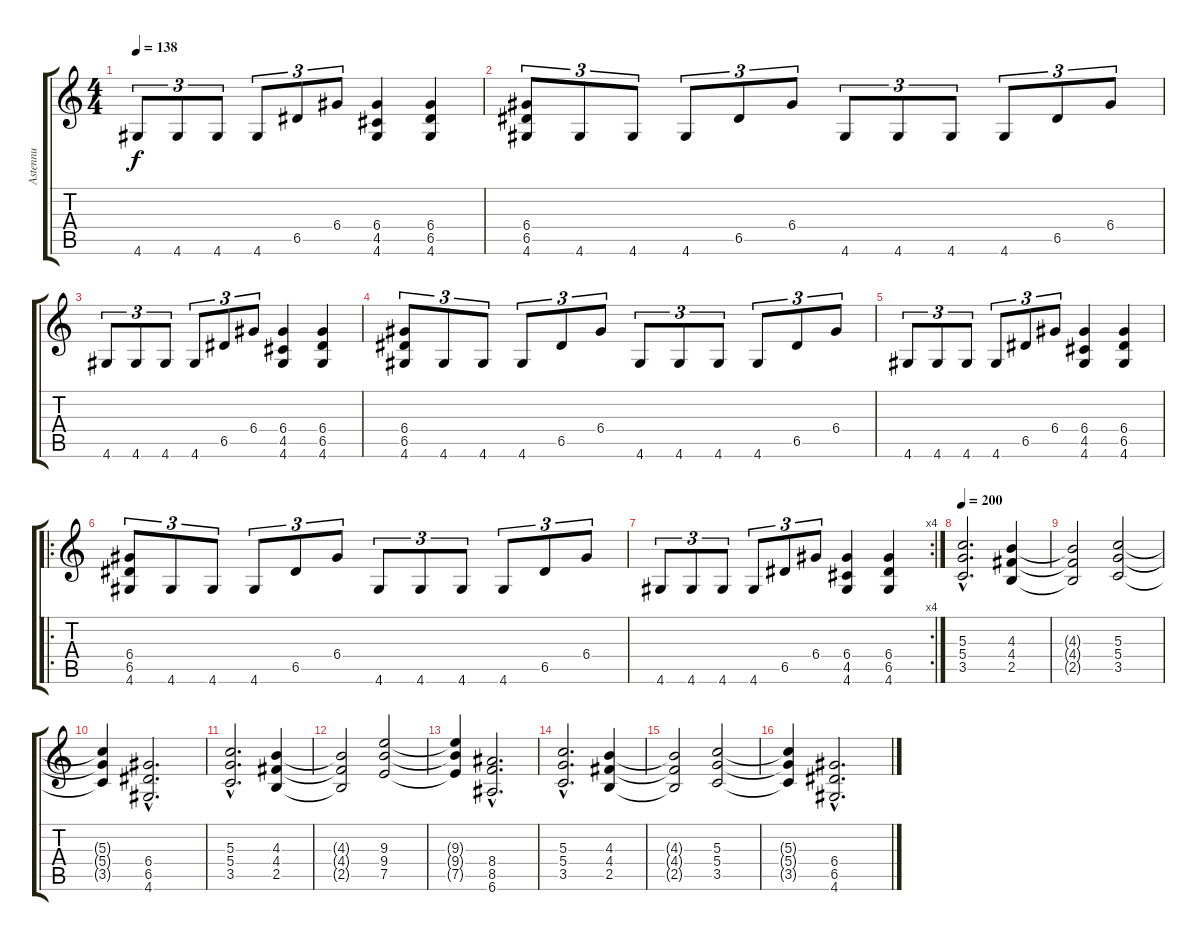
\track ("Astennu" "Astennu") {instrument distortionguitar}
\staff {score tabs}
\tuning (E4 B3 G3 D3 A2 E2) {hide}
\ts (4 4)
\tempo 138
\clef g2
\ks c
4.6.8{tu (3 2) dy f} 4.6.8{tu (3 2)} 4.6.8{tu (3 2)} 4.6.8{tu (3 2)} 6.5.8{tu (3 2)} 6.4.8{tu (3 2)} (6.4 4.5 4.6).4 (6.4 6.5 4.6).4 |
(6.4 6.5 4.6).8{tu (3 2)} 4.6.8{tu (3 2)} 4.6.8{tu (3 2)} 4.6.8{tu (3 2)} 6.5.8{tu (3 2)} 6.4.8{tu (3 2)} 4.6.8{tu (3 2)} 4.6.8{tu (3 2)} 4.6.8{tu (3 2)} 4.6.8{tu (3 2)} 6.5.8{tu (3 2)} 6.4.8{tu (3 2)} |
4.6.8{tu (3 2)} 4.6.8{tu (3 2)} 4.6.8{tu (3 2)} 4.6.8{tu (3 2)} 6.5.8{tu (3 2)} 6.4.8{tu (3 2)} (6.4 4.5 4.6).4 (6.4 6.5 4.6).4 |
(6.4 6.5 4.6).8{tu (3 2)} 4.6.8{tu (3 2)} 4.6.8{tu (3 2)} 4.6.8{tu (3 2)} 6.5.8{tu (3 2)} 6.4.8{tu (3 2)} 4.6.8{tu (3 2)} 4.6.8{tu (3 2)} 4.6.8{tu (3 2)} 4.6.8{tu (3 2)} 6.5.8{tu (3 2)} 6.4.8{tu (3 2)} |
4.6.8{tu (3 2)} 4.6.8{tu (3 2)} 4.6.8{tu (3 2)} 4.6.8{tu (3 2)} 6.5.8{tu (3 2)} 6.4.8{tu (3 2)} (6.4 4.5 4.6).4 (6.4 6.5 4.6).4 |
\ro
(6.4 6.5 4.6).8{tu (3 2)} 4.6.8{tu (3 2)} 4.6.8{tu (3 2)} 4.6.8{tu (3 2)} 6.5.8{tu (3 2)} 6.4.8{tu (3 2)} 4.6.8{tu (3 2)} 4.6.8{tu (3 2)} 4.6.8{tu (3 2)} 4.6.8{tu (3 2)} 6.5.8{tu (3 2)} 6.4.8{tu (3 2)} |
\rc 4
4.6.8{tu (3 2)} 4.6.8{tu (3 2)} 4.6.8{tu (3 2)} 4.6.8{tu (3 2)} 6.5.8{tu (3 2)} 6.4.8{tu (3 2)} (6.4 4.5 4.6).4 (6.4 6.5 4.6).4 |
\tempo 200
(5.3{hac} 5.4{hac} 3.5{hac}).2{d} (4.3 4.4 2.5).4 |
(4.3{t} 4.4{t} 2.5{t}).2 (5.3 5.4 3.5).2 |
(5.3{t} 5.4{t} 3.5{t}).4 (6.4{hac} 6.5{hac} 4.6{hac}).2{d} |
(5.3{hac} 5.4{hac} 3.5{hac}).2{d} (4.3 4.4 2.5).4 |
(4.3{t} 4.4{t} 2.5{t}).2 (9.3 9.4 7.5).2 |
(9.3{t} 9.4{t} 7.5{t}).4 (8.4{hac} 8.5{hac} 6.6{hac}).2{d} |
(5.3{hac} 5.4{hac} 3.5{hac}).2{d} (4.3 4.4 2.5).4 |
(4.3{t} 4.4{t} 2.5{t}).2 (5.3 5.4 3.5).2 |
(5.3{t} 5.4{t} 3.5{t}).4 (6.4{hac} 6.5{hac} 4.6{hac}).2{d}
